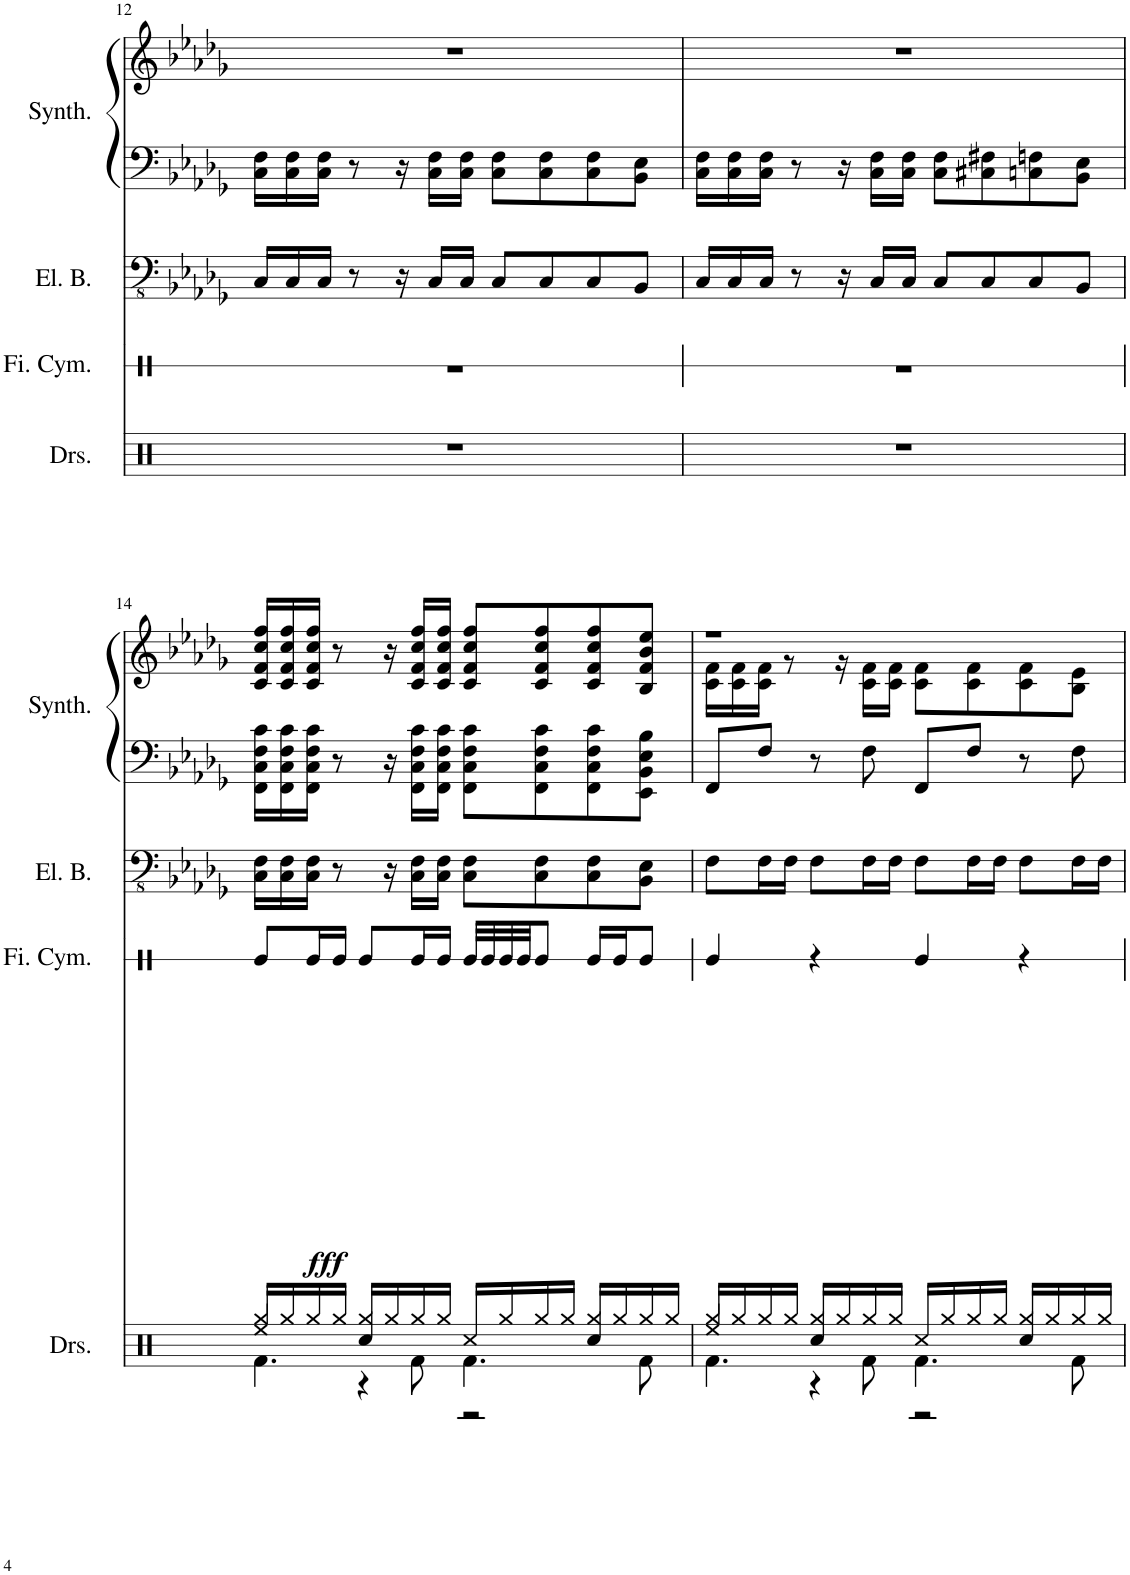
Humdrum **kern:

**kern	**kern	**dynam	**kern	**kern	**kern
*part4	*part3	*part3	*part2	*part1	*part1
*staff5	*staff4	*staff4	*staff3	*staff2	*staff1
*I"Drumset	*I"Finger Cymbals	*	*I"Electric Bass	*I"Keyboard Synthesizer	*
*I'Drs.	*I'Fi. Cym.	*	*I'El. B.	*I'Synth.	*
!!LO:PB:g=z
*clefX	*clefX	*	*clefFv4	*clefF4	*clefG2
*k[]	*k[]	*	*k[b-e-a-d-g-]	*k[b-e-a-d-g-]	*k[b-e-a-d-g-]
*M4/4	*M4/4	*	*M4/4	*M4/4	*M4/4
=12	=12	=12	=12	=12	=12
1r	1r	.	16CC/LL	16C\ 16F\LL	1r
.	.	.	16CC/	16C\ 16F\	.
.	.	.	16CC/JJ	16C\ 16F\JJ	.
.	.	.	8r	8r	.
.	.	.	16r	16r	.
.	.	.	16CC/LL	16C\ 16F\LL	.
.	.	.	16CC/JJ	16C\ 16F\JJ	.
.	.	.	8CC/L	8C\ 8F\L	.
.	.	.	8CC/	8C\ 8F\	.
.	.	.	8CC/	8C\ 8F\	.
.	.	.	8BBB-/J	8BB-\ 8E-\J	.
=13	=13	=13	=13	=13	=13
1r	1r	.	16CC/LL	16C\ 16F\LL	1r
.	.	.	16CC/	16C\ 16F\	.
.	.	.	16CC/JJ	16C\ 16F\JJ	.
.	.	.	8r	8r	.
.	.	.	16r	16r	.
.	.	.	16CC/LL	16C\ 16F\LL	.
.	.	.	16CC/JJ	16C\ 16F\JJ	.
.	.	.	8CC/L	8C\ 8F\L	.
.	.	.	8CC/	8C#X\ 8F#X\	.
.	.	.	8CC/	8Cn\ 8Fn\	.
.	.	.	8BBB-/J	8BB-\ 8E-\J	.
!!LO:LB:g=z
=14	=14	=14	=14	=14	=14
*^	*	*	*	*	*
*	*^	*	*	*	*	*
*	*	*^	*	*	*	*	*
!	!	!	!	!	!LO:DY:b	!	!	!
16Rgg/LL	4.Rf\	4ryy	4Ree/	8Re/L	fff	16CC\ 16FF\LL	16FF\ 16C\ 16F\ 16c\LL	16c/ 16f/ 16cc/ 16ff/LL
16Rgg/	.	.	.	.	.	16CC\ 16FF\	16FF\ 16C\ 16F\ 16c\	16c/ 16f/ 16cc/ 16ff/
16Rgg/	.	.	.	16Re/L	.	16CC\ 16FF\JJ	16FF\ 16C\ 16F\ 16c\JJ	16c/ 16f/ 16cc/ 16ff/JJ
16Rgg/JJ	.	.	.	16Re/JJ	.	8r	8r	8r
16Rgg/LL	.	4Rcc/	4r	8Re/L	.	.	.	.
16Rgg/	.	.	.	.	.	16r	16r	16r
16Rgg/	8Rf\	.	.	16Re/L	.	16CC\ 16FF\LL	16FF\ 16C\ 16F\ 16c\LL	16c/ 16f/ 16cc/ 16ff/LL
16Rgg/JJ	.	.	.	16Re/JJ	.	16CC\ 16FF\JJ	16FF\ 16C\ 16F\ 16c\JJ	16c/ 16f/ 16cc/ 16ff/JJ
16Rcc/LL	4.Rf\	4ryy	2r	32Re/LLL	.	8CC\ 8FF\L	8FF\ 8C\ 8F\ 8c\L	8c/ 8f/ 8cc/ 8ff/L
.	.	.	.	32Re/	.	.	.	.
16Rgg/	.	.	.	32Re/	.	.	.	.
.	.	.	.	32Re/JJ	.	.	.	.
16Rgg/	.	.	.	8Re/J	.	8CC\ 8FF\	8FF\ 8C\ 8F\ 8c\	8c/ 8f/ 8cc/ 8ff/
16Rgg/JJ	.	.	.	.	.	.	.	.
16Rgg/LL	.	4Rcc/	.	16Re/LL	.	8CC\ 8FF\	8FF\ 8C\ 8F\ 8c\	8c/ 8f/ 8cc/ 8ff/
16Rgg/	.	.	.	16Re/J	.	.	.	.
16Rgg/	8Rf\	.	.	8Re/J	.	8BBB-\ 8EE-\J	8EE-\ 8BB-\ 8E-\ 8B-\J	8B-/ 8f/ 8b-/ 8ee-/J
16Rgg/JJ	.	.	.	.	.	.	.	.
=15	=15	=15	=15	=15	=15	=15	=15	=15
*	*	*	*	*	*	*	*	*^
16Rgg/LL	4.Rf\	4ryy	4Ree/	4Re/	.	8FF\L	8FF/L	1r	16c\ 16f\LL
16Rgg/	.	.	.	.	.	.	.	.	16c\ 16f\
16Rgg/	.	.	.	.	.	16FF\L	8F/J	.	16c\ 16f\JJ
16Rgg/JJ	.	.	.	.	.	16FF\JJ	.	.	8r
16Rgg/LL	.	4Rcc/	4r	4r	.	8FF\L	8r	.	.
16Rgg/	.	.	.	.	.	.	.	.	16r
16Rgg/	8Rf\	.	.	.	.	16FF\L	8F\	.	16c\ 16f\LL
16Rgg/JJ	.	.	.	.	.	16FF\JJ	.	.	16c\ 16f\JJ
16Rcc/LL	4.Rf\	4ryy	2r	4Re/	.	8FF\L	8FF/L	.	8c\ 8f\L
16Rgg/	.	.	.	.	.	.	.	.	.
16Rgg/	.	.	.	.	.	16FF\L	8F/J	.	8c\ 8f\
16Rgg/JJ	.	.	.	.	.	16FF\JJ	.	.	.
16Rgg/LL	.	4Rcc/	.	4r	.	8FF\L	8r	.	8c\ 8f\
16Rgg/	.	.	.	.	.	.	.	.	.
16Rgg/	8Rf\	.	.	.	.	16FF\L	8F\	.	8B-\ 8e-\J
16Rgg/JJ	.	.	.	.	.	16FF\JJ	.	.	.
*v	*v	*v	*v	*	*	*	*	*v	*v
=	=	=	=	=	=
*-	*-	*-	*-	*-	*-
